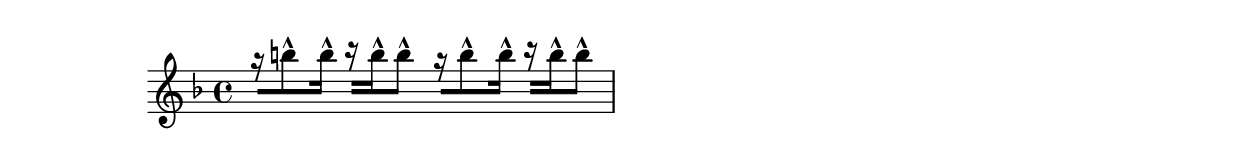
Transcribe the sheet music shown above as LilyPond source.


\version "2.19.83"

pattern = \relative c''' {
    \key f \major
    r16 [ b8-^ 16-^ ]  r16 [ b16-^ 8-^ ]  r16 [ b8-^ 16-^ ]  r [ b16-^ 8-^ ]
}

\score {
    <<
        \new Staff << 
            \pattern 
        >>
    >>
    \layout { }
}

